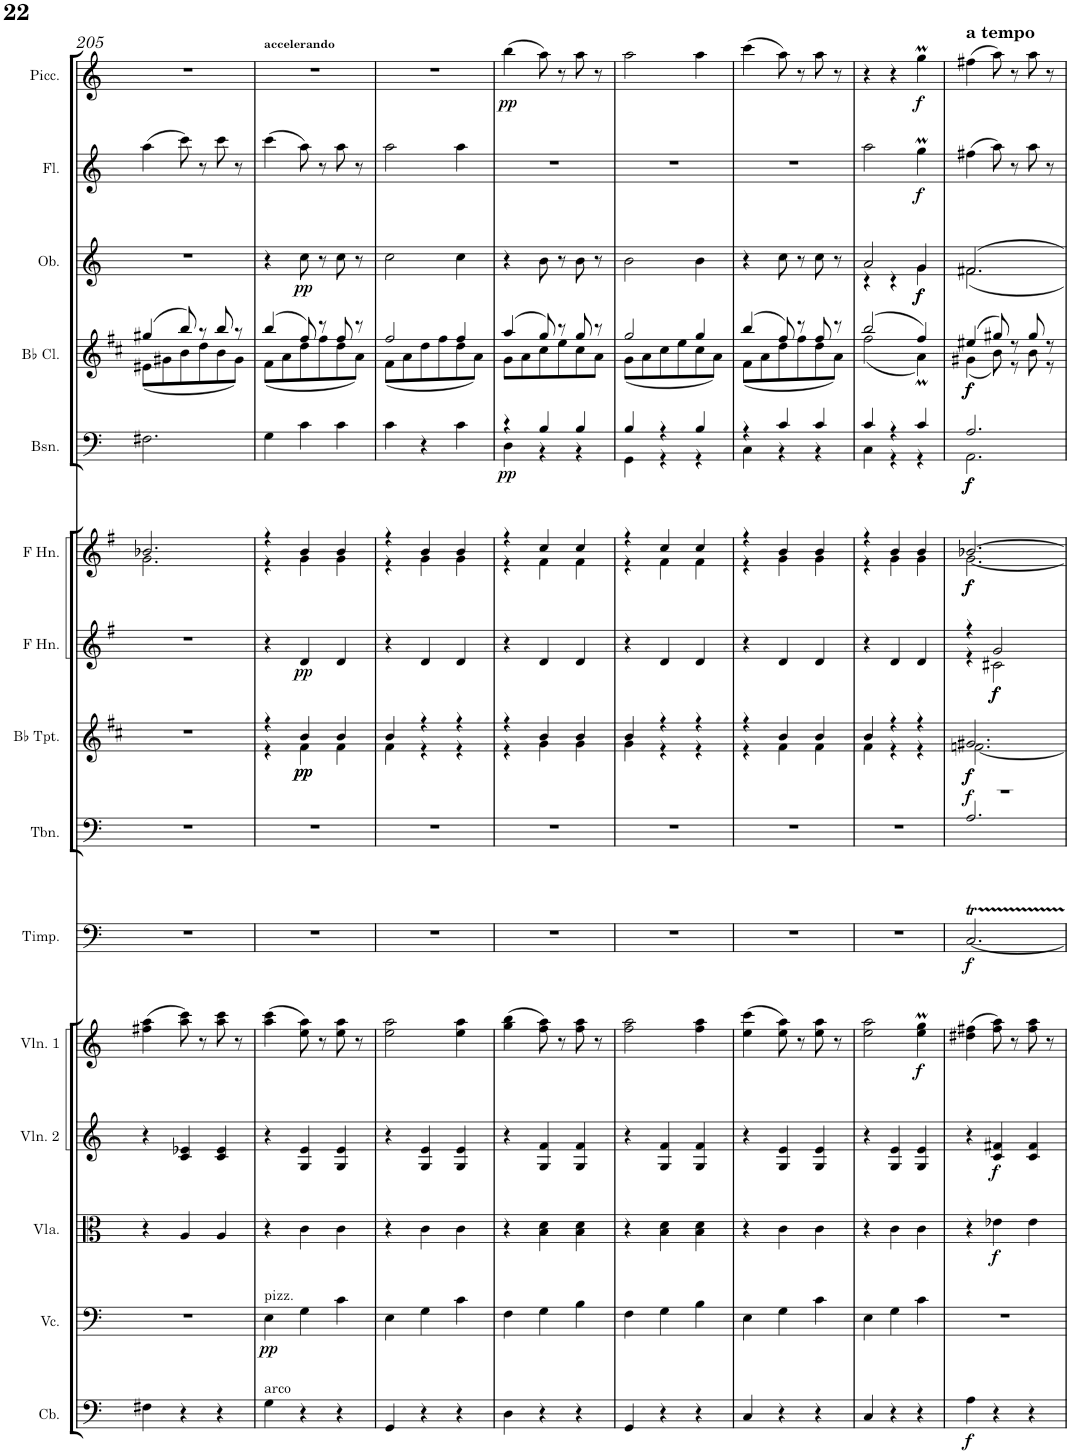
**kern	**dynam	**kern	**dynam	**kern	**dynam	**kern	**dynam	**kern	**dynam	**kern	**dynam	**kern	**dynam	**kern	**dynam	**kern	**dynam	**kern	**dynam	**kern	**dynam	**kern	**dynam	**kern	**dynam	**kern	**dynam	**kern	**dynam
*part15	*part15	*part14	*part14	*part13	*part13	*part12	*part12	*part11	*part11	*part10	*part10	*part9	*part9	*part8	*part8	*part7	*part7	*part6	*part6	*part5	*part5	*part4	*part4	*part3	*part3	*part2	*part2	*part1	*part1
*staff15	*staff15	*staff14	*staff14	*staff13	*staff13	*staff12	*staff12	*staff11	*staff11	*staff10	*staff10	*staff9	*staff9	*staff8	*staff8	*staff7	*staff7	*staff6	*staff6	*staff5	*staff5	*staff4	*staff4	*staff3	*staff3	*staff2	*staff2	*staff1	*staff1
*I"Contrabass	*	*I"Violoncello	*	*I"Viola	*	*I"Violin 2	*	*I"Violin 1	*	*I"Timpani	*	*I"Trombone	*	*I"Bb Trumpet	*	*I"Horn in F	*	*I"Horn in F	*	*I"Bassoon	*	*I"Bb Clarinet	*	*I"Oboe	*	*I"Flute	*	*I"Piccolo	*
*I'Cb.	*	*I'Vc.	*	*I'Vla.	*	*I'Vln. 2	*	*I'Vln. 1	*	*I'Timp.	*	*I'Tbn.	*	*I'Bb Tpt.	*	*	*	*	*	*I'Bsn.	*	*I'Bb Cl.	*	*I'Ob.	*	*I'Fl.	*	*I'Picc.	*
!!LO:PB:g=z
*clefF4	*	*clefF4	*	*clefC3	*	*clefG2	*	*clefG2	*	*clefF4	*	*clefF4	*	*clefG2	*	*clefG2	*	*clefG2	*	*clefF4	*	*clefG2	*	*clefG2	*	*clefG2	*	*clefG2	*
*Trd7c12	*	*	*	*	*	*	*	*	*	*	*	*	*	*Trd1c2	*	*Trd4c7	*	*Trd4c7	*	*	*	*Trd1c2	*	*	*	*	*	*Trd-7c-12	*
*k[]	*	*k[]	*	*k[]	*	*k[]	*	*k[]	*	*k[]	*	*k[]	*	*k[f#c#]	*	*k[f#]	*	*k[f#]	*	*k[]	*	*k[f#c#]	*	*k[]	*	*k[]	*	*k[]	*
*M3/4	*	*M3/4	*	*M3/4	*	*M3/4	*	*M3/4	*	*M3/4	*	*M3/4	*	*M3/4	*	*M3/4	*	*M3/4	*	*M3/4	*	*M3/4	*	*M3/4	*	*M3/4	*	*M3/4	*
=205	=205	=205	=205	=205	=205	=205	=205	=205	=205	=205	=205	=205	=205	=205	=205	=205	=205	=205	=205	=205	=205	=205	=205	=205	=205	=205	=205	=205	=205
*	*	*	*	*	*	*	*	*	*	*	*	*	*	*	*	*	*	*^	*	*	*	*^	*	*	*	*	*	*	*
4F#X\	.	2.r	.	4r	.	4r	.	(4ff#X\ 4aa\	.	2.r	.	2.r	.	2.r	.	2.r	.	2.b-X/	2.g\	.	2.F#X\	.	(4gg#X/	(8e#X\L	.	2.r	.	(4aa\	.	2.r	.
.	.	.	.	.	.	.	.	.	.	.	.	.	.	.	.	.	.	.	.	.	.	.	.	8g#X\	.	.	.	.	.	.	.
4r	.	.	.	4A/	.	4c/ 4e-X/	.	8aa\ 8ccc\)	.	.	.	.	.	.	.	.	.	.	.	.	.	.	8bb/)	8b\	.	.	.	8ccc\)	.	.	.
.	.	.	.	.	.	.	.	8r	.	.	.	.	.	.	.	.	.	.	.	.	.	.	8r	8dd\	.	.	.	8r	.	.	.
4r	.	.	.	4A/	.	4c/ 4e-/	.	8aa\ 8ccc\	.	.	.	.	.	.	.	.	.	.	.	.	.	.	8bb/	8b\	.	.	.	8ccc\	.	.	.
.	.	.	.	.	.	.	.	8r	.	.	.	.	.	.	.	.	.	.	.	.	.	.	8r	8g#\J)	.	.	.	8r	.	.	.
=206	=206	=206	=206	=206	=206	=206	=206	=206	=206	=206	=206	=206	=206	=206	=206	=206	=206	=206	=206	=206	=206	=206	=206	=206	=206	=206	=206	=206	=206	=206	=206
*	*	*	*	*	*	*	*	*	*	*	*	*	*	*^	*	*	*	*	*	*	*	*	*	*	*	*	*	*	*	*	*
!	!	!	!	!	!	!	!	!	!	!	!	!	!	!	!	!	!	!	!	!	!	!	!	!	!	!	!	!	!	!	!LO:TX:a:B:t=accelerando	!
!	!	!LO:TX:a:t=pizz.	!	!	!	!	!	!	!	!	!	!	!	!	!	!	!	!	!	!	!	!	!	!	!	!	!	!	!	!	!	!
!LO:TX:a:t=arco	!	!	!	!	!	!	!	!	!	!	!	!	!	!	!	!	!	!	!	!	!	!	!	!	!	!	!	!	!	!	!	!
!	!	!	!LO:DY:b	!	!	!	!	!	!	!	!	!	!	!	!	!	!	!	!	!	!	!	!	!	!	!	!	!	!	!	!	!
4G\	.	4E\	pp	4r	.	4r	.	(4aa\ 4ccc\	.	2.r	.	2.r	.	4r	4r	.	4r	.	4r	4r	.	4G\	.	(4bb/	(8f#\L	.	4r	.	(4ccc\	.	2.r	.
.	.	.	.	.	.	.	.	.	.	.	.	.	.	.	.	.	.	.	.	.	.	.	.	.	8a\	.	.	.	.	.	.	.
!	!	!	!	!	!	!	!	!	!	!	!	!	!	!	!	!LO:DY:b	!	!	!	!	!	!	!	!	!	!	!	!	!	!	!	!
!	!	!	!	!	!	!	!	!	!	!	!	!	!	!	!	!LO:DY:n=1:b	!	!LO:DY:b	!	!	!	!	!	!	!	!	!	!LO:DY:b	!	!	!	!
4r	.	4G\	.	4c\	.	4G/ 4e/	.	8ee\ 8aa\)	.	.	.	.	.	4b/	4f#\	pp pp	4d/	pp	4b/	4g\	.	4c\	.	8ff#/)	8dd\	.	8cc\	pp	8aa\)	.	.	.
.	.	.	.	.	.	.	.	8r	.	.	.	.	.	.	.	.	.	.	.	.	.	.	.	8r	8ff#\	.	8r	.	8r	.	.	.
4r	.	4c\	.	4c\	.	4G/ 4e/	.	8ee\ 8aa\	.	.	.	.	.	4b/	4f#\	.	4d/	.	4b/	4g\	.	4c\	.	8ff#/	8dd\	.	8cc\	.	8aa\	.	.	.
.	.	.	.	.	.	.	.	8r	.	.	.	.	.	.	.	.	.	.	.	.	.	.	.	8r	8a\J)	.	8r	.	8r	.	.	.
=207	=207	=207	=207	=207	=207	=207	=207	=207	=207	=207	=207	=207	=207	=207	=207	=207	=207	=207	=207	=207	=207	=207	=207	=207	=207	=207	=207	=207	=207	=207	=207	=207
4GG/	.	4E\	.	4r	.	4r	.	2ee\ 2aa\	.	2.r	.	2.r	.	4b/	4f#\	.	4r	.	4r	4r	.	4c\	.	2ff#/	(8f#\L	.	2cc\	.	2aa\	.	2.r	.
.	.	.	.	.	.	.	.	.	.	.	.	.	.	.	.	.	.	.	.	.	.	.	.	.	8a\	.	.	.	.	.	.	.
4r	.	4G\	.	4c\	.	4G/ 4e/	.	.	.	.	.	.	.	4r	4r	.	4d/	.	4b/	4g\	.	4r	.	.	8dd\	.	.	.	.	.	.	.
.	.	.	.	.	.	.	.	.	.	.	.	.	.	.	.	.	.	.	.	.	.	.	.	.	8ff#\	.	.	.	.	.	.	.
4r	.	4c\	.	4c\	.	4G/ 4e/	.	4ee\ 4aa\	.	.	.	.	.	4r	4r	.	4d/	.	4b/	4g\	.	4c\	.	4ff#/	8dd\	.	4cc\	.	4aa\	.	.	.
.	.	.	.	.	.	.	.	.	.	.	.	.	.	.	.	.	.	.	.	.	.	.	.	.	8a\J)	.	.	.	.	.	.	.
=208	=208	=208	=208	=208	=208	=208	=208	=208	=208	=208	=208	=208	=208	=208	=208	=208	=208	=208	=208	=208	=208	=208	=208	=208	=208	=208	=208	=208	=208	=208	=208	=208
*	*	*	*	*	*	*	*	*	*	*	*	*	*	*	*	*	*	*	*	*	*	*^	*	*	*	*	*	*	*	*	*	*
!	!	!	!	!	!	!	!	!	!	!	!	!	!	!	!	!	!	!	!	!	!	!	!	!LO:DY:b	!	!	!	!	!	!	!	!	!LO:DY:b
4D\	.	4F\	.	4r	.	4r	.	(4gg\ 4bb\	.	2.r	.	2.r	.	4r	4r	.	4r	.	4r	4r	.	4r	4D\	pp	(4aa/	8g\L	.	4r	.	2.r	.	(4bb\	pp
.	.	.	.	.	.	.	.	.	.	.	.	.	.	.	.	.	.	.	.	.	.	.	.	.	.	8a\	.	.	.	.	.	.	.
4r	.	4G\	.	4B\ 4d\	.	4G/ 4f/	.	8ff\ 8aa\)	.	.	.	.	.	4b/	4g\	.	4d/	.	4cc/	4f#\	.	4B/	4r	.	8gg/)	8cc#\	.	8b\	.	.	.	8aa\)	.
.	.	.	.	.	.	.	.	8r	.	.	.	.	.	.	.	.	.	.	.	.	.	.	.	.	8r	8ee\	.	8r	.	.	.	8r	.
4r	.	4B\	.	4B\ 4d\	.	4G/ 4f/	.	8ff\ 8aa\	.	.	.	.	.	4b/	4g\	.	4d/	.	4cc/	4f#\	.	4B/	4r	.	8gg/	8cc#\	.	8b\	.	.	.	8aa\	.
.	.	.	.	.	.	.	.	8r	.	.	.	.	.	.	.	.	.	.	.	.	.	.	.	.	8r	8a\J	.	8r	.	.	.	8r	.
=209	=209	=209	=209	=209	=209	=209	=209	=209	=209	=209	=209	=209	=209	=209	=209	=209	=209	=209	=209	=209	=209	=209	=209	=209	=209	=209	=209	=209	=209	=209	=209	=209	=209
4GG/	.	4F\	.	4r	.	4r	.	2ff\ 2aa\	.	2.r	.	2.r	.	4b/	4g\	.	4r	.	4r	4r	.	4B/	4GG\	.	2gg/	(8g\L	.	2b\	.	2.r	.	2aa\	.
.	.	.	.	.	.	.	.	.	.	.	.	.	.	.	.	.	.	.	.	.	.	.	.	.	.	8a\	.	.	.	.	.	.	.
4r	.	4G\	.	4B\ 4d\	.	4G/ 4f/	.	.	.	.	.	.	.	4r	4r	.	4d/	.	4cc/	4f#\	.	4r	4r	.	.	8cc#\	.	.	.	.	.	.	.
.	.	.	.	.	.	.	.	.	.	.	.	.	.	.	.	.	.	.	.	.	.	.	.	.	.	8ee\	.	.	.	.	.	.	.
4r	.	4B\	.	4B\ 4d\	.	4G/ 4f/	.	4ff\ 4aa\	.	.	.	.	.	4r	4r	.	4d/	.	4cc/	4f#\	.	4B/	4r	.	4gg/	8cc#\	.	4b\	.	.	.	4aa\	.
.	.	.	.	.	.	.	.	.	.	.	.	.	.	.	.	.	.	.	.	.	.	.	.	.	.	8a\J)	.	.	.	.	.	.	.
=210	=210	=210	=210	=210	=210	=210	=210	=210	=210	=210	=210	=210	=210	=210	=210	=210	=210	=210	=210	=210	=210	=210	=210	=210	=210	=210	=210	=210	=210	=210	=210	=210	=210
4C/	.	4E\	.	4r	.	4r	.	(4ee\ 4ccc\	.	2.r	.	2.r	.	4r	4r	.	4r	.	4r	4r	.	4r	4C\	.	(4bb/	(8f#\L	.	4r	.	2.r	.	(4ccc\	.
.	.	.	.	.	.	.	.	.	.	.	.	.	.	.	.	.	.	.	.	.	.	.	.	.	.	8a\	.	.	.	.	.	.	.
4r	.	4G\	.	4c\	.	4G/ 4e/	.	8ee\ 8aa\)	.	.	.	.	.	4b/	4f#\	.	4d/	.	4b/	4g\	.	4c/	4r	.	8ff#/)	8dd\	.	8cc\	.	.	.	8aa\)	.
.	.	.	.	.	.	.	.	8r	.	.	.	.	.	.	.	.	.	.	.	.	.	.	.	.	8r	8ff#\	.	8r	.	.	.	8r	.
4r	.	4c\	.	4c\	.	4G/ 4e/	.	8ee\ 8aa\	.	.	.	.	.	4b/	4f#\	.	4d/	.	4b/	4g\	.	4c/	4r	.	8ff#/	8dd\	.	8cc\	.	.	.	8aa\	.
.	.	.	.	.	.	.	.	8r	.	.	.	.	.	.	.	.	.	.	.	.	.	.	.	.	8r	8a\J)	.	8r	.	.	.	8r	.
=211	=211	=211	=211	=211	=211	=211	=211	=211	=211	=211	=211	=211	=211	=211	=211	=211	=211	=211	=211	=211	=211	=211	=211	=211	=211	=211	=211	=211	=211	=211	=211	=211	=211
*	*	*	*	*	*	*	*	*	*	*	*	*	*	*	*	*	*	*	*	*	*	*	*	*	*	*	*	*^	*	*	*	*	*
4C/	.	4E\	.	4r	.	4r	.	2ee\ 2aa\	.	2.r	.	2.r	.	4b/	4f#\	.	4r	.	4r	4r	.	4c/	4C\	.	(2bb/	(2ff#\	.	2a/	4r	.	2aa\	.	4r	.
4r	.	4G\	.	4c\	.	4G/ 4e/	.	.	.	.	.	.	.	4r	4r	.	4d/	.	4b/	4g\	.	4r	4r	.	.	.	.	.	4r	.	.	.	4r	.
!	!	!	!	!	!	!	!	!	!LO:DY:b	!	!	!	!	!	!	!	!	!	!	!	!	!	!	!	!	!	!	!	!	!LO:DY:b	!	!	!	!
!	!	!	!	!	!	!	!	!	!	!	!	!	!	!	!	!	!	!	!	!	!	!	!	!	!	!	!	!	!	!LO:DY:n=1:b	!	!LO:DY:b	!	!LO:DY:b
4r	.	4c\	.	4c\	.	4G/ 4e/	.	4ee\M 4gg\M	f	.	.	.	.	4r	4r	.	4d/	.	4b/	4g\	.	4c/	4r	.	4ff#/)	4aM\)	.	4g/	4g\	f f	4ggM\	f	4ggM\	f
=212	=212	=212	=212	=212	=212	=212	=212	=212	=212	=212	=212	=212	=212	=212	=212	=212	=212	=212	=212	=212	=212	=212	=212	=212	=212	=212	=212	=212	=212	=212	=212	=212	=212	=212
*	*	*	*	*	*	*	*	*	*	*	*	*^	*	*	*	*	*^	*	*	*	*	*	*	*	*	*	*	*	*	*	*	*	*	*
!	!	!	!	!	!	!	!	!	!	!	!	!	!	!	!	!	!	!	!	!	!	!	!	!	!	!	!	!	!	!	!	!	!	!	!LO:TX:a:B:t=a tempo	!
!	!LO:DY:b	!	!	!	!	!	!	!	!	!	!LO:DY:b	!	!	!LO:DY:a	!	!	!LO:DY:b	!	!	!	!	!	!	!	!	!	!	!	!	!	!	!	!	!	!	!
!	!	!	!	!	!	!	!	!	!	!	!	!	!	!	!	!	!LO:DY:n=1:b	!	!	!	!	!	!LO:DY:b	!	!	!	!	!	!	!	!	!	!	!	!	!
!	!	!	!	!	!	!	!	!	!	!	!	!	!	!	!	!	!	!	!	!	!	!	!LO:DY:n=1:b	!	!	!LO:DY:b	!	!	!	!	!	!	!	!	!	!
!	!	!	!	!	!	!	!	!	!	!	!	!	!	!	!	!	!	!	!	!	!	!	!	!	!	!LO:DY:n=1:b	!	!	!LO:DY:b	!	!	!	!	!	!	!
!	!	!	!	!	!	!	!	!	!	!	!	!	!	!	!	!	!	!	!	!	!	!	!	!	!	!	!	!	!LO:DY:n=1:b	!	!	!	!	!	!	!
4A\	f	2.r	.	4r	.	4r	.	(4dd#X\ 4ff#X\	.	[2.CT/	f	2.r	2.A/	f	2.g#X/	[2.fn\	f f	4r	4r	.	[2.b-X/	[2.g\	f f	2.A/	2.AA\	f f	(4ee#X/	(4g#X\	f f	2.f#X/	2.f#\	.	(4ff#X\	.	(4ff#X\	.
!	!	!	!	!	!LO:DY:b	!	!LO:DY:b	!	!	!	!	!	!	!	!	!	!	!	!	!LO:DY:b	!	!	!	!	!	!	!	!	!	!	!	!	!	!	!	!
!	!	!	!	!	!	!	!	!	!	!	!	!	!	!	!	!	!	!	!	!LO:DY:n=1:b	!	!	!	!	!	!	!	!	!	!	!	!	!	!	!	!
4r	.	.	.	4e-X\	f	4c/ 4f#X/	f	8ff#\ 8aa\)	.	.	.	.	.	.	.	.	.	2g/	2c#X\	f f	.	.	.	.	.	.	8gg#X/)	8b\)	.	.	.	.	8aa\)	.	8aa\)	.
.	.	.	.	.	.	.	.	8r	.	.	.	.	.	.	.	.	.	.	.	.	.	.	.	.	.	.	8r	8r	.	.	.	.	8r	.	8r	.
4r	.	.	.	4e-\	.	4c/ 4f#/	.	8ff#\ 8aa\	.	.	.	.	.	.	.	.	.	.	.	.	.	.	.	.	.	.	8gg#/	8b\	.	.	.	.	8aa\	.	8aa\	.
.	.	.	.	.	.	.	.	8r	.	.	.	.	.	.	.	.	.	.	.	.	.	.	.	.	.	.	8r	8r	.	.	.	.	8r	.	8r	.
*	*	*	*	*	*	*	*	*	*	*	*	*v	*v	*	*	*	*	*v	*v	*	*v	*v	*	*v	*v	*	*v	*v	*	*v	*v	*	*	*	*	*
*	*	*	*	*	*	*	*	*	*	*	*	*	*	*v	*v	*	*	*	*	*	*	*	*	*	*	*	*	*	*	*
=	=	=	=	=	=	=	=	=	=	=	=	=	=	=	=	=	=	=	=	=	=	=	=	=	=	=	=	=	=
*-	*-	*-	*-	*-	*-	*-	*-	*-	*-	*-	*-	*-	*-	*-	*-	*-	*-	*-	*-	*-	*-	*-	*-	*-	*-	*-	*-	*-	*-
